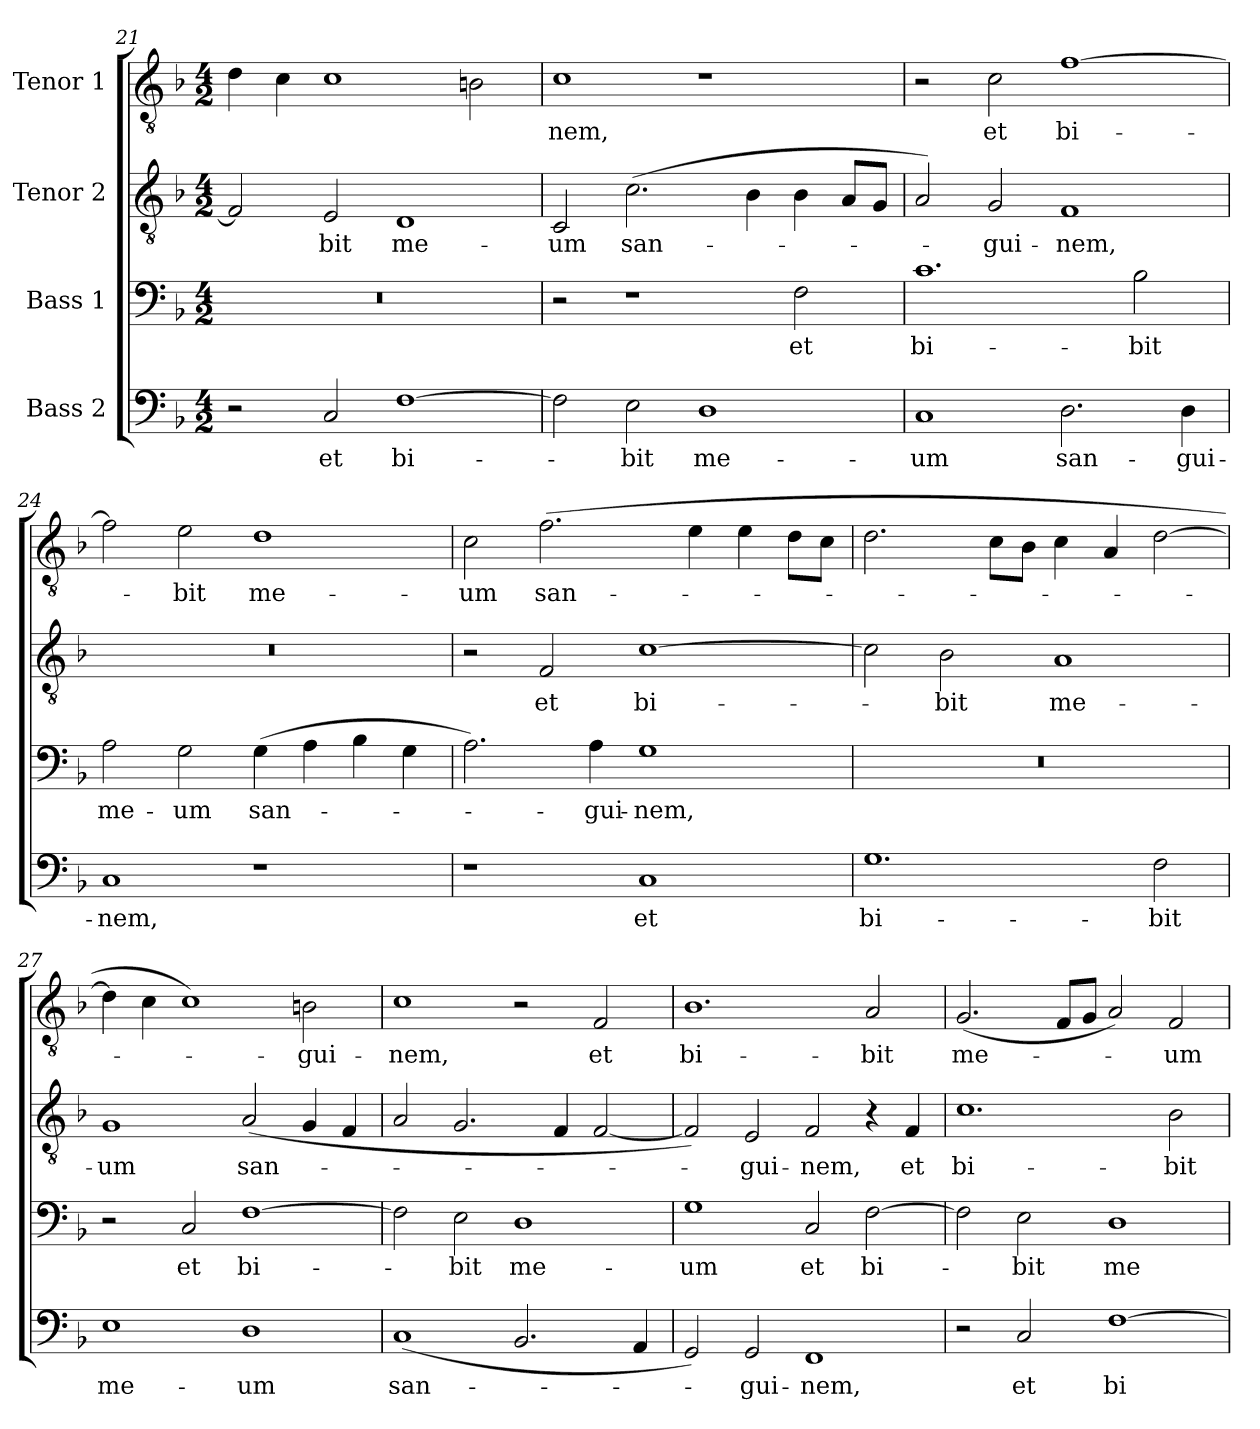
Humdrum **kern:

**kern	**text	**kern	**text	**kern	**text	**kern	**text
*part4	*part4	*part3	*part3	*part2	*part2	*part1	*part1
*staff4	*staff4	*staff3	*staff3	*staff2	*staff2	*staff1	*staff1
*I"Bass 2	*	*I"Bass 1	*	*I"Tenor 2	*	*I"Tenor 1	*
*clefF4	*	*clefF4	*	*clefGv2	*	*clefGv2	*
*k[b-]	*	*k[b-]	*	*k[b-]	*	*k[b-]	*
*F:	*	*F:	*	*F:	*	*F:	*
*M4/2	*	*M4/2	*	*M4/2	*	*M4/2	*
=21	=21	=21	=21	=21	=21	=21	=21
2r	.	0r	.	2F/]	.	4d\	.
.	.	.	.	.	.	4c\	.
2C/	et	.	.	2E/	-bit	1c	.
[1F	bi-	.	.	1D	me-	.	.
.	.	.	.	.	.	2Bn\	.
=22	=22	=22	=22	=22	=22	=22	=22
2F\]	.	2r	.	2C/	-um	1c	-nem,
2E\	-bit	1r	.	(2.c\	san-	.	.
1D	me-	.	.	.	.	1r	.
.	.	.	.	4B-\	.	.	.
.	.	2F\	et	4B-\	.	.	.
.	.	.	.	8A/L	.	.	.
.	.	.	.	8G/J	.	.	.
=23	=23	=23	=23	=23	=23	=23	=23
1C	-um	1.c	bi-	2A/)	.	2r	.
.	.	.	.	2G/	-gui-	2c\	et
2.D\	san-	.	.	1F	-nem,	[1f	bi-
.	.	2B-\	-bit	.	.	.	.
4D\	-gui-	.	.	.	.	.	.
=24	=24	=24	=24	=24	=24	=24	=24
1C	-nem,	2A\	me-	0r	.	2f\]	.
.	.	2G\	-um	.	.	2e\	-bit
1r	.	(4G\	san-	.	.	1d	me-
.	.	4A\	.	.	.	.	.
.	.	4B-\	.	.	.	.	.
.	.	4G\	.	.	.	.	.
!!LO:LB:g=z
=25	=25	=25	=25	=25	=25	=25	=25
1r	.	2.A\)	.	2r	.	2c\	-um
.	.	.	.	2F/	et	(2.f\	san-
.	.	4A\	-gui-	.	.	.	.
1C	et	1G	-nem,	[1c	bi-	.	.
.	.	.	.	.	.	4e\	.
.	.	.	.	.	.	4e\	.
.	.	.	.	.	.	8d\L	.
.	.	.	.	.	.	8c\J	.
=26	=26	=26	=26	=26	=26	=26	=26
1.G	bi-	0r	.	2c\]	.	2.d\	.
.	.	.	.	2B-\	-bit	.	.
.	.	.	.	.	.	8c\L	.
.	.	.	.	.	.	8B-\J	.
.	.	.	.	1A	me-	4c\	.
.	.	.	.	.	.	4A/	.
2F\	-bit	.	.	.	.	[2d\	.
=27	=27	=27	=27	=27	=27	=27	=27
1E	me-	2r	.	1G	-um	4d\]	.
.	.	.	.	.	.	4c\	.
.	.	2C/	et	.	.	1c)	.
1D	-um	[1F	bi-	(2A/	san-	.	.
.	.	.	.	4G/	.	2Bn\	-gui-
.	.	.	.	4F/	.	.	.
=28	=28	=28	=28	=28	=28	=28	=28
(1C	san-	2F\]	.	2A/	.	1c	-nem,
.	.	2E\	-bit	2.G/	.	.	.
2.BB-/	.	1D	me-	.	.	2r	.
.	.	.	.	4F/	.	.	.
.	.	.	.	[2F/	.	2F/	et
4AA/	.	.	.	.	.	.	.
=29	=29	=29	=29	=29	=29	=29	=29
2GG/)	.	1G	-um	2F/])	.	1.B-	bi-
2GG/	-gui-	.	.	2E/	-gui-	.	.
1FF	-nem,	2C/	et	2F/	-nem,	.	.
.	.	[2F\	bi-	4r	.	2A/	-bit
.	.	.	.	4F/	et	.	.
=30	=30	=30	=30	=30	=30	=30	=30
2r	.	2F\]	.	1.c	bi-	(2.G/	me-
2C/	et	2E\	-bit	.	.	.	.
.	.	.	.	.	.	8F/L	.
.	.	.	.	.	.	8G/J	.
[1F	bi-	1D	me-	.	.	2A/)	.
.	.	.	.	2B-\	-bit	2F/	-um
=	=	=	=	=	=	=	=
*-	*-	*-	*-	*-	*-	*-	*-
